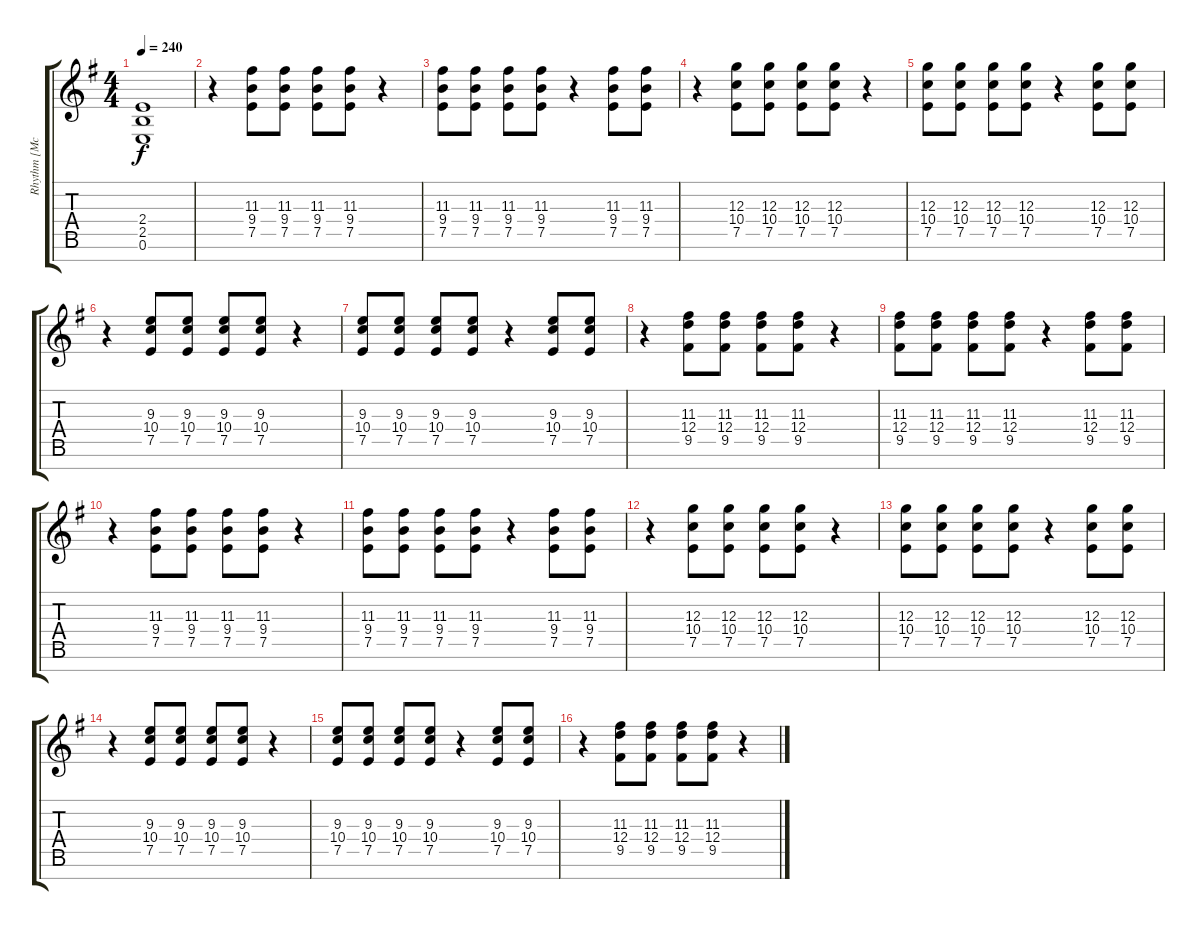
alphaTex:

\track ("Rhythm [McMorran]" "Rhythm [Mc") {instrument overdrivenguitar}
\staff {score tabs}
\tuning (E4 B3 G3 D3 A2 E2 B1) {hide}
\ts (4 4)
\tempo 240
\clef g2
\ks eminor
(2.4{t} 2.5{t} 0.6{t}).1{dy f} |
r.4 (11.3 9.4 7.5).8 (11.3 9.4 7.5).8 (11.3 9.4 7.5).8 (11.3 9.4 7.5).8 r.4 |
(11.3 9.4 7.5).8 (11.3 9.4 7.5).8 (11.3 9.4 7.5).8 (11.3 9.4 7.5).8 r.4 (11.3 9.4 7.5).8 (11.3 9.4 7.5).8 |
r.4 (12.3 10.4 7.5).8 (12.3 10.4 7.5).8 (12.3 10.4 7.5).8 (12.3 10.4 7.5).8 r.4 |
(12.3 10.4 7.5).8 (12.3 10.4 7.5).8 (12.3 10.4 7.5).8 (12.3 10.4 7.5).8 r.4 (12.3 10.4 7.5).8 (12.3 10.4 7.5).8 |
r.4 (9.3 10.4 7.5).8 (9.3 10.4 7.5).8 (9.3 10.4 7.5).8 (9.3 10.4 7.5).8 r.4 |
(9.3 10.4 7.5).8 (9.3 10.4 7.5).8 (9.3 10.4 7.5).8 (9.3 10.4 7.5).8 r.4 (9.3 10.4 7.5).8 (9.3 10.4 7.5).8 |
r.4 (11.3 12.4 9.5).8 (11.3 12.4 9.5).8 (11.3 12.4 9.5).8 (11.3 12.4 9.5).8 r.4 |
(11.3 12.4 9.5).8 (11.3 12.4 9.5).8 (11.3 12.4 9.5).8 (11.3 12.4 9.5).8 r.4 (11.3 12.4 9.5).8 (11.3 12.4 9.5).8 |
r.4 (11.3 9.4 7.5).8 (11.3 9.4 7.5).8 (11.3 9.4 7.5).8 (11.3 9.4 7.5).8 r.4 |
(11.3 9.4 7.5).8 (11.3 9.4 7.5).8 (11.3 9.4 7.5).8 (11.3 9.4 7.5).8 r.4 (11.3 9.4 7.5).8 (11.3 9.4 7.5).8 |
r.4 (12.3 10.4 7.5).8 (12.3 10.4 7.5).8 (12.3 10.4 7.5).8 (12.3 10.4 7.5).8 r.4 |
(12.3 10.4 7.5).8 (12.3 10.4 7.5).8 (12.3 10.4 7.5).8 (12.3 10.4 7.5).8 r.4 (12.3 10.4 7.5).8 (12.3 10.4 7.5).8 |
r.4 (9.3 10.4 7.5).8 (9.3 10.4 7.5).8 (9.3 10.4 7.5).8 (9.3 10.4 7.5).8 r.4 |
(9.3 10.4 7.5).8 (9.3 10.4 7.5).8 (9.3 10.4 7.5).8 (9.3 10.4 7.5).8 r.4 (9.3 10.4 7.5).8 (9.3 10.4 7.5).8 |
r.4 (11.3 12.4 9.5).8 (11.3 12.4 9.5).8 (11.3 12.4 9.5).8 (11.3 12.4 9.5).8 r.4
